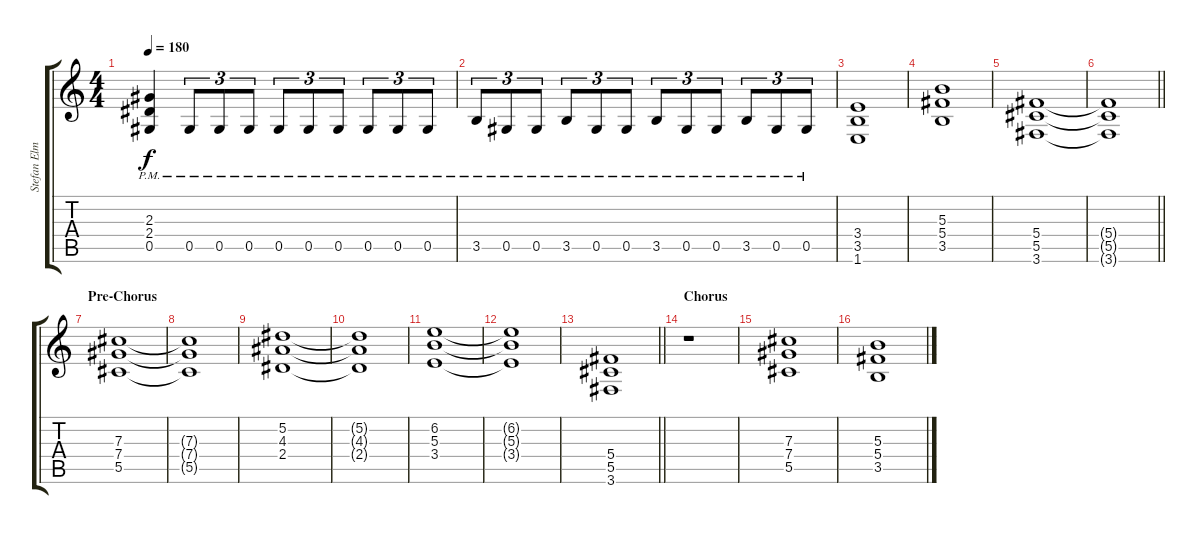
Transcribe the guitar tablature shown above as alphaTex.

\track ("Stefan Elmgren" "Stefan Elm") {instrument distortionguitar}
\staff {score tabs}
\tuning (Eb4 Bb3 Gb3 Db3 Ab2 Eb2) {hide}
\ts (4 4)
\tempo 180
\clef g2
\ks c
(2.3 2.4 0.5{pm}).4{dy f} 0.5{pm}.8{tu (3 2)} 0.5{pm}.8{tu (3 2)} 0.5{pm}.8{tu (3 2)} 0.5{pm}.8{tu (3 2)} 0.5{pm}.8{tu (3 2)} 0.5{pm}.8{tu (3 2)} 0.5{pm}.8{tu (3 2)} 0.5{pm}.8{tu (3 2)} 0.5{pm}.8{tu (3 2)} |
3.5{pm}.8{tu (3 2)} 0.5{pm}.8{tu (3 2)} 0.5{pm}.8{tu (3 2)} 3.5{pm}.8{tu (3 2)} 0.5{pm}.8{tu (3 2)} 0.5{pm}.8{tu (3 2)} 3.5{pm}.8{tu (3 2)} 0.5{pm}.8{tu (3 2)} 0.5{pm}.8{tu (3 2)} 3.5{pm}.8{tu (3 2)} 0.5{pm}.8{tu (3 2)} 0.5{pm}.8{tu (3 2)} |
(3.4 3.5 1.6).1 |
(5.3 5.4 3.5).1 |
(5.4 5.5 3.6).1 |
\barLineRight lightlight
(5.4{t} 5.5{t} 3.6{t}).1 |
\section ("" "Pre-Chorus")
(7.3 7.4 5.5).1 |
(7.3{t} 7.4{t} 5.5{t}).1 |
(5.2 4.3 2.4).1 |
(5.2{t} 4.3{t} 2.4{t}).1 |
(6.2 5.3 3.4).1 |
(6.2{t} 5.3{t} 3.4{t}).1 |
\barLineRight lightlight
(5.4 5.5 3.6).1 |
\section ("" "Chorus")
r.1 |
(7.3 7.4 5.5).1 |
(5.3 5.4 3.5).1
